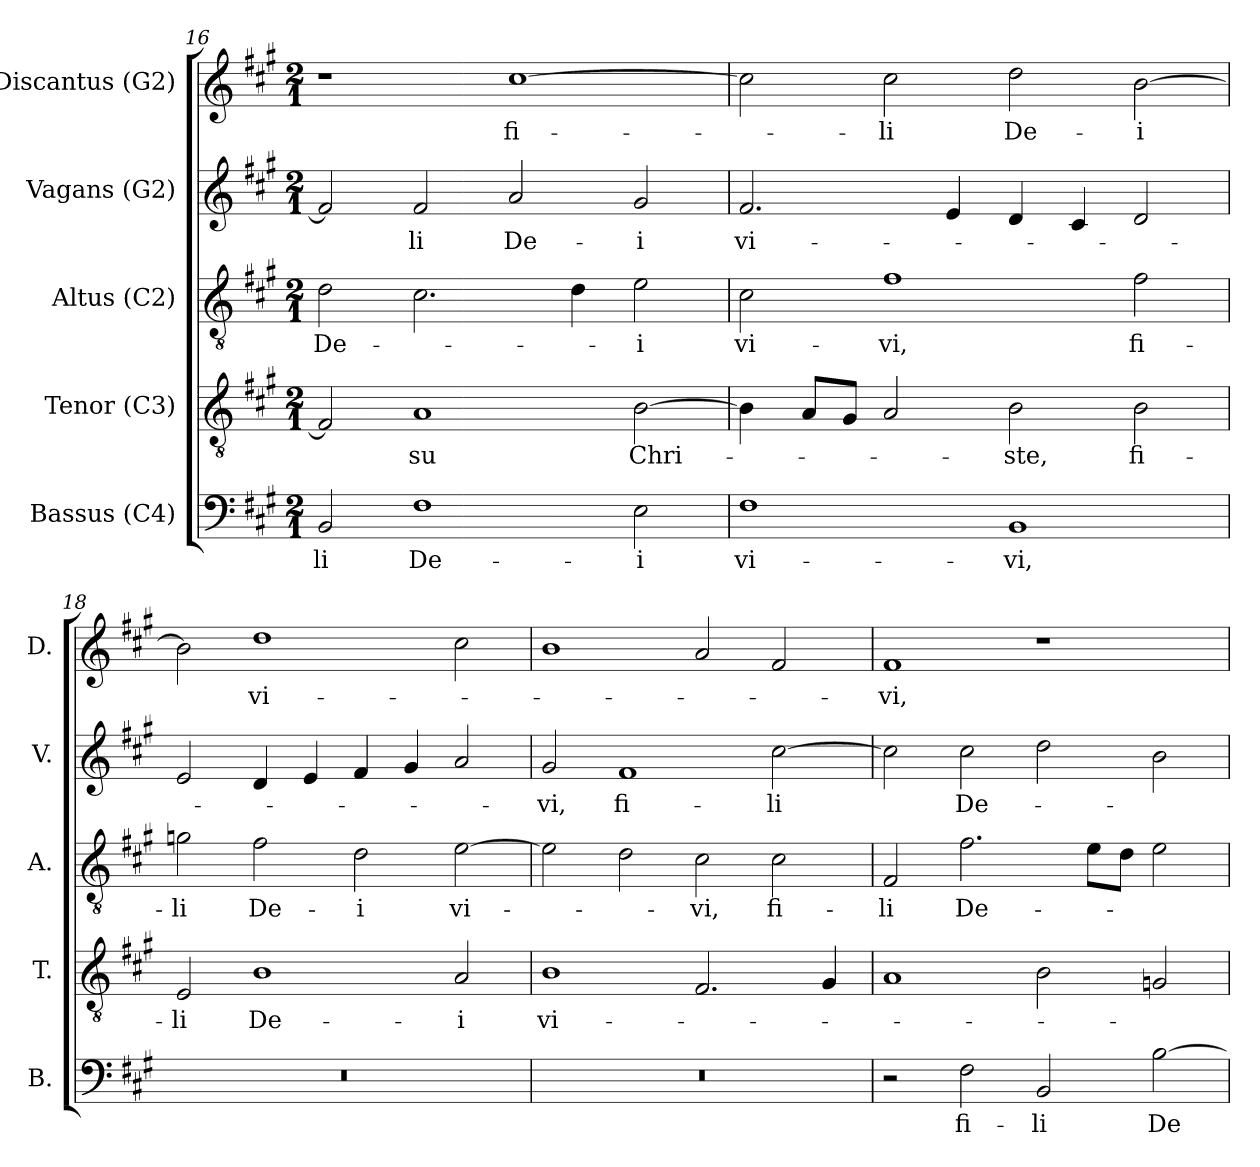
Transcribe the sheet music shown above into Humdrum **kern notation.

**kern	**text	**kern	**text	**kern	**text	**kern	**text	**kern	**text
*part5	*part5	*part4	*part4	*part3	*part3	*part2	*part2	*part1	*part1
*staff5	*staff5	*staff4	*staff4	*staff3	*staff3	*staff2	*staff2	*staff1	*staff1
*I"Bassus (C4)	*	*I"Tenor (C3)	*	*I"Altus (C2)	*	*I"Vagans (G2)	*	*I"Discantus (G2)	*
*I'B.	*	*I'T.	*	*I'A.	*	*I'V.	*	*I'D.	*
*clefF4	*	*clefGv2	*	*clefGv2	*	*clefG2	*	*clefG2	*
*	*	*ITrd7c12	*	*ITrd7c12	*	*ITrd7c12	*	*	*
*k[f#c#g#]	*	*k[f#c#g#]	*	*k[f#c#g#]	*	*k[f#c#g#]	*	*k[f#c#g#]	*
*A:	*	*A:	*	*A:	*	*A:	*	*A:	*
*M2/1	*	*M2/1	*	*M2/1	*	*M2/1	*	*M2/1	*
=16	=16	=16	=16	=16	=16	=16	=16	=16	=16
!	!LO:LY:b:color=#000000	!	!	!	!	!	!	!	!
!	!	!	!	!	!LO:LY:b:color=#000000	!	!	!	!
2BBi/	-li	2FF#i/]	.	2Di\	De-	2F#i/]	.	1r	.
!	!LO:LY:b:color=#000000	!	!	!	!	!	!	!	!
!	!	!	!LO:LY:b:color=#000000	!	!	!	!	!	!
!	!	!	!	!	!	!	!LO:LY:b:color=#000000	!	!
1F#i	De-	1AAi	-su	2.C#i\	.	2F#i/	-li	.	.
!	!	!	!	!	!	!	!LO:LY:b:color=#000000	!	!
!	!	!	!	!	!	!	!	!	!LO:LY:b:color=#000000
.	.	.	.	.	.	2Ai/	De-	[1cc#i	fi-
.	.	.	.	4Di\	.	.	.	.	.
!	!LO:LY:b:color=#000000	!	!	!	!	!	!	!	!
!	!	!	!LO:LY:b:color=#000000	!	!	!	!	!	!
!	!	!	!	!	!LO:LY:b:color=#000000	!	!	!	!
!	!	!	!	!	!	!	!LO:LY:b:color=#000000	!	!
2Ei\	-i	[2BBi\	Chri-	2Ei\	-i	2G#i/	-i	.	.
!!LO:LB:g=z
=17	=17	=17	=17	=17	=17	=17	=17	=17	=17
!	!LO:LY:b:color=#000000	!	!	!	!	!	!	!	!
!	!	!	!	!	!LO:LY:b:color=#000000	!	!	!	!
!	!	!	!	!	!	!	!LO:LY:b:color=#000000	!	!
1F#i	vi-	4BBi\]	.	2C#i\	vi-	2.F#i/	vi-	2cc#i\]	.
.	.	8AAi/L	.	.	.	.	.	.	.
.	.	8GG#i/J	.	.	.	.	.	.	.
!	!	!	!	!	!LO:LY:b:color=#000000	!	!	!	!
!	!	!	!	!	!	!	!	!	!LO:LY:b:color=#000000
.	.	2AAi/	.	1F#i	-vi,	.	.	2cc#i\	-li
.	.	.	.	.	.	4Ei/	.	.	.
!	!LO:LY:b:color=#000000	!	!	!	!	!	!	!	!
!	!	!	!LO:LY:b:color=#000000	!	!	!	!	!	!
!	!	!	!	!	!	!	!	!	!LO:LY:b:color=#000000
1BBi	-vi,	2BBi\	-ste,	.	.	4Di/	.	2ddi\	De-
.	.	.	.	.	.	4C#i/	.	.	.
!	!	!	!LO:LY:b:color=#000000	!	!	!	!	!	!
!	!	!	!	!	!LO:LY:b:color=#000000	!	!	!	!
!	!	!	!	!	!	!	!	!	!LO:LY:b:color=#000000
.	.	2BBi\	fi-	2F#i\	fi-	2Di/	.	[2bi\	-i
=18	=18	=18	=18	=18	=18	=18	=18	=18	=18
!LO:N:vis=1	!	!	!	!	!	!	!	!	!
!	!	!	!LO:LY:b:color=#000000	!	!	!	!	!	!
!	!	!	!	!	!LO:LY:b:color=#000000	!	!	!	!
0r	.	2EEi/	-li	2Gni\	-li	2Ei/	.	2bi\]	.
!	!	!	!LO:LY:b:color=#000000	!	!	!	!	!	!
!	!	!	!	!	!LO:LY:b:color=#000000	!	!	!	!
!	!	!	!	!	!	!	!	!	!LO:LY:b:color=#000000
.	.	1BBi	De-	2F#i\	De-	4Di/	.	1ddi	vi-
.	.	.	.	.	.	4Ei/	.	.	.
!	!	!	!	!	!LO:LY:b:color=#000000	!	!	!	!
.	.	.	.	2Di\	-i	4F#i/	.	.	.
.	.	.	.	.	.	4G#i/	.	.	.
!	!	!	!LO:LY:b:color=#000000	!	!	!	!	!	!
!	!	!	!	!	!LO:LY:b:color=#000000	!	!	!	!
.	.	2AAi/	-i	[2Ei\	vi-	2Ai/	.	2cc#i\	.
=19	=19	=19	=19	=19	=19	=19	=19	=19	=19
!LO:N:vis=1	!	!	!	!	!	!	!	!	!
!	!	!	!LO:LY:b:color=#000000	!	!	!	!	!	!
!	!	!	!	!	!	!	!LO:LY:b:color=#000000	!	!
0r	.	1BBi	vi-	2Ei\]	.	2G#i/	-vi,	1bi	.
!	!	!	!	!	!	!	!LO:LY:b:color=#000000	!	!
.	.	.	.	2Di\	.	1F#i	fi-	.	.
!	!	!	!	!	!LO:LY:b:color=#000000	!	!	!	!
.	.	2.FF#i/	.	2C#i\	-vi,	.	.	2ai/	.
!	!	!	!	!	!LO:LY:b:color=#000000	!	!	!	!
!	!	!	!	!	!	!	!LO:LY:b:color=#000000	!	!
.	.	.	.	2C#i\	fi-	[2c#i\	-li	2f#i/	.
.	.	4GG#i/	.	.	.	.	.	.	.
=20	=20	=20	=20	=20	=20	=20	=20	=20	=20
!	!	!	!	!	!LO:LY:b:color=#000000	!	!	!	!
!	!	!	!	!	!	!	!	!	!LO:LY:b:color=#000000
2r	.	1AAi	.	2FF#i/	-li	2c#i\]	.	1f#i	-vi,
!	!LO:LY:b:color=#000000	!	!	!	!	!	!	!	!
!	!	!	!	!	!LO:LY:b:color=#000000	!	!	!	!
!	!	!	!	!	!	!	!LO:LY:b:color=#000000	!	!
2F#i\	fi-	.	.	2.F#i\	De-	2c#i\	De-	.	.
!	!LO:LY:b:color=#000000	!	!	!	!	!	!	!	!
2BBi/	-li	2BBi\	.	.	.	2di\	.	1r	.
.	.	.	.	8Ei\L	.	.	.	.	.
.	.	.	.	8Di\J	.	.	.	.	.
!	!LO:LY:b:color=#000000	!	!	!	!	!	!	!	!
[2Bi\	De-	2GGni/	.	2Ei\	.	2Bi\	.	.	.
=	=	=	=	=	=	=	=	=	=
*-	*-	*-	*-	*-	*-	*-	*-	*-	*-
